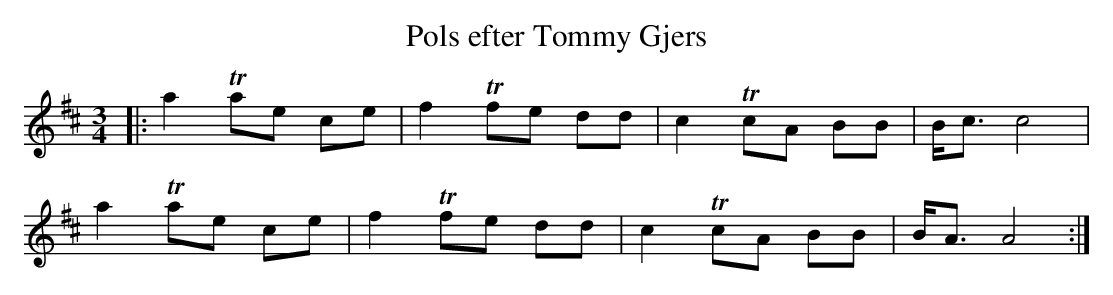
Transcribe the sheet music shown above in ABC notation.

X:1
T:Pols efter Tommy Gjers
M:3/4
L:1/8
K:D
|: a2 +trill+ae ce | f2 +trill+fe dd | c2 +trill+cA BB | B<c c4 |
a2 +trill+ae ce | f2 +trill+fe dd | c2 +trill+cA BB | B<A A4 :|
